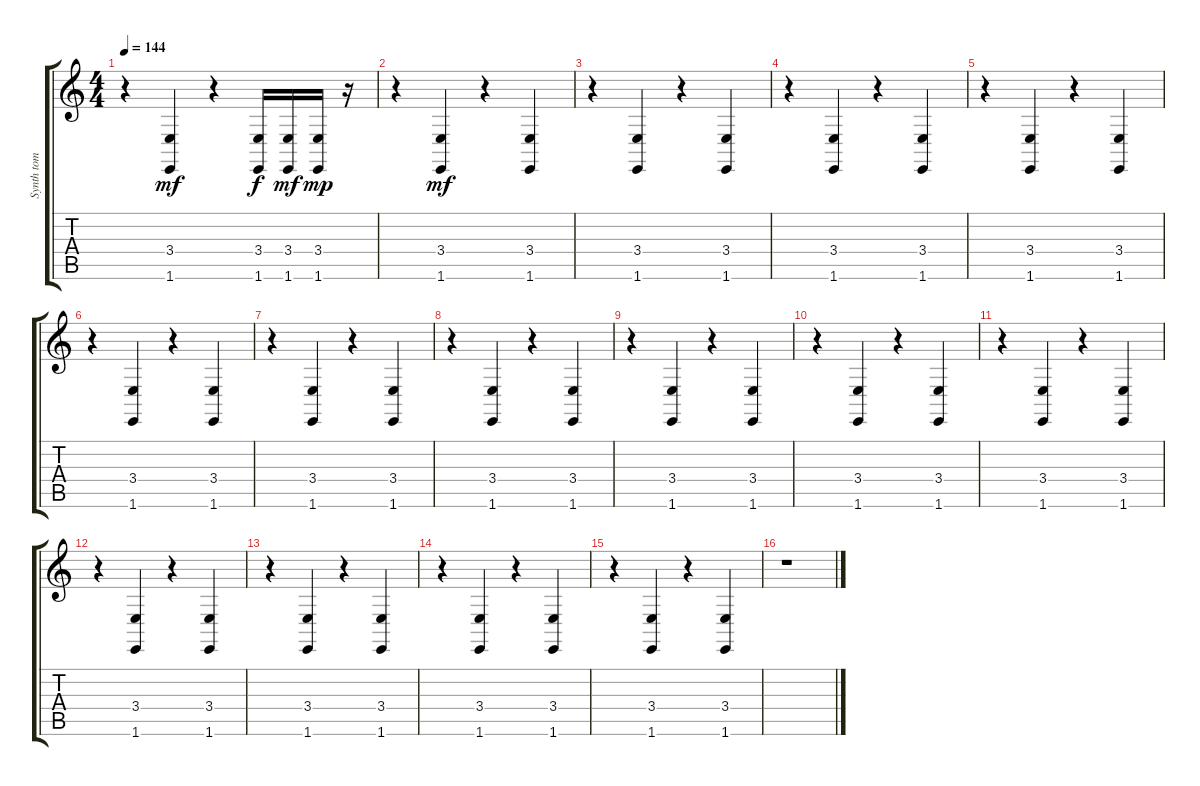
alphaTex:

\track ("Synth tom" "Synth tom") {instrument synthdrum}
\staff {score tabs}
\tuning (Eb4 Bb3 Gb3 Db3 Ab2 Eb2) {hide}
\ts (4 4)
\tempo 144
\clef g2
\ks c
r.4{dy mf} (3.4 1.6).4 r.4 (3.4 1.6).16{dy f} (3.4 1.6).16{dy mf} (3.4 1.6).16{dy mp} r.16 |
r.4 (3.4 1.6).4{dy mf} r.4 (3.4 1.6).4 |
r.4 (3.4 1.6).4 r.4 (3.4 1.6).4 |
r.4 (3.4 1.6).4 r.4 (3.4 1.6).4 |
r.4 (3.4 1.6).4 r.4 (3.4 1.6).4 |
r.4 (3.4 1.6).4 r.4 (3.4 1.6).4 |
r.4 (3.4 1.6).4 r.4 (3.4 1.6).4 |
r.4 (3.4 1.6).4 r.4 (3.4 1.6).4 |
r.4 (3.4 1.6).4 r.4 (3.4 1.6).4 |
r.4 (3.4 1.6).4 r.4 (3.4 1.6).4 |
r.4 (3.4 1.6).4 r.4 (3.4 1.6).4 |
r.4 (3.4 1.6).4 r.4 (3.4 1.6).4 |
r.4 (3.4 1.6).4 r.4 (3.4 1.6).4 |
r.4 (3.4 1.6).4 r.4 (3.4 1.6).4 |
r.4 (3.4 1.6).4 r.4 (3.4 1.6).4 |
r.1
